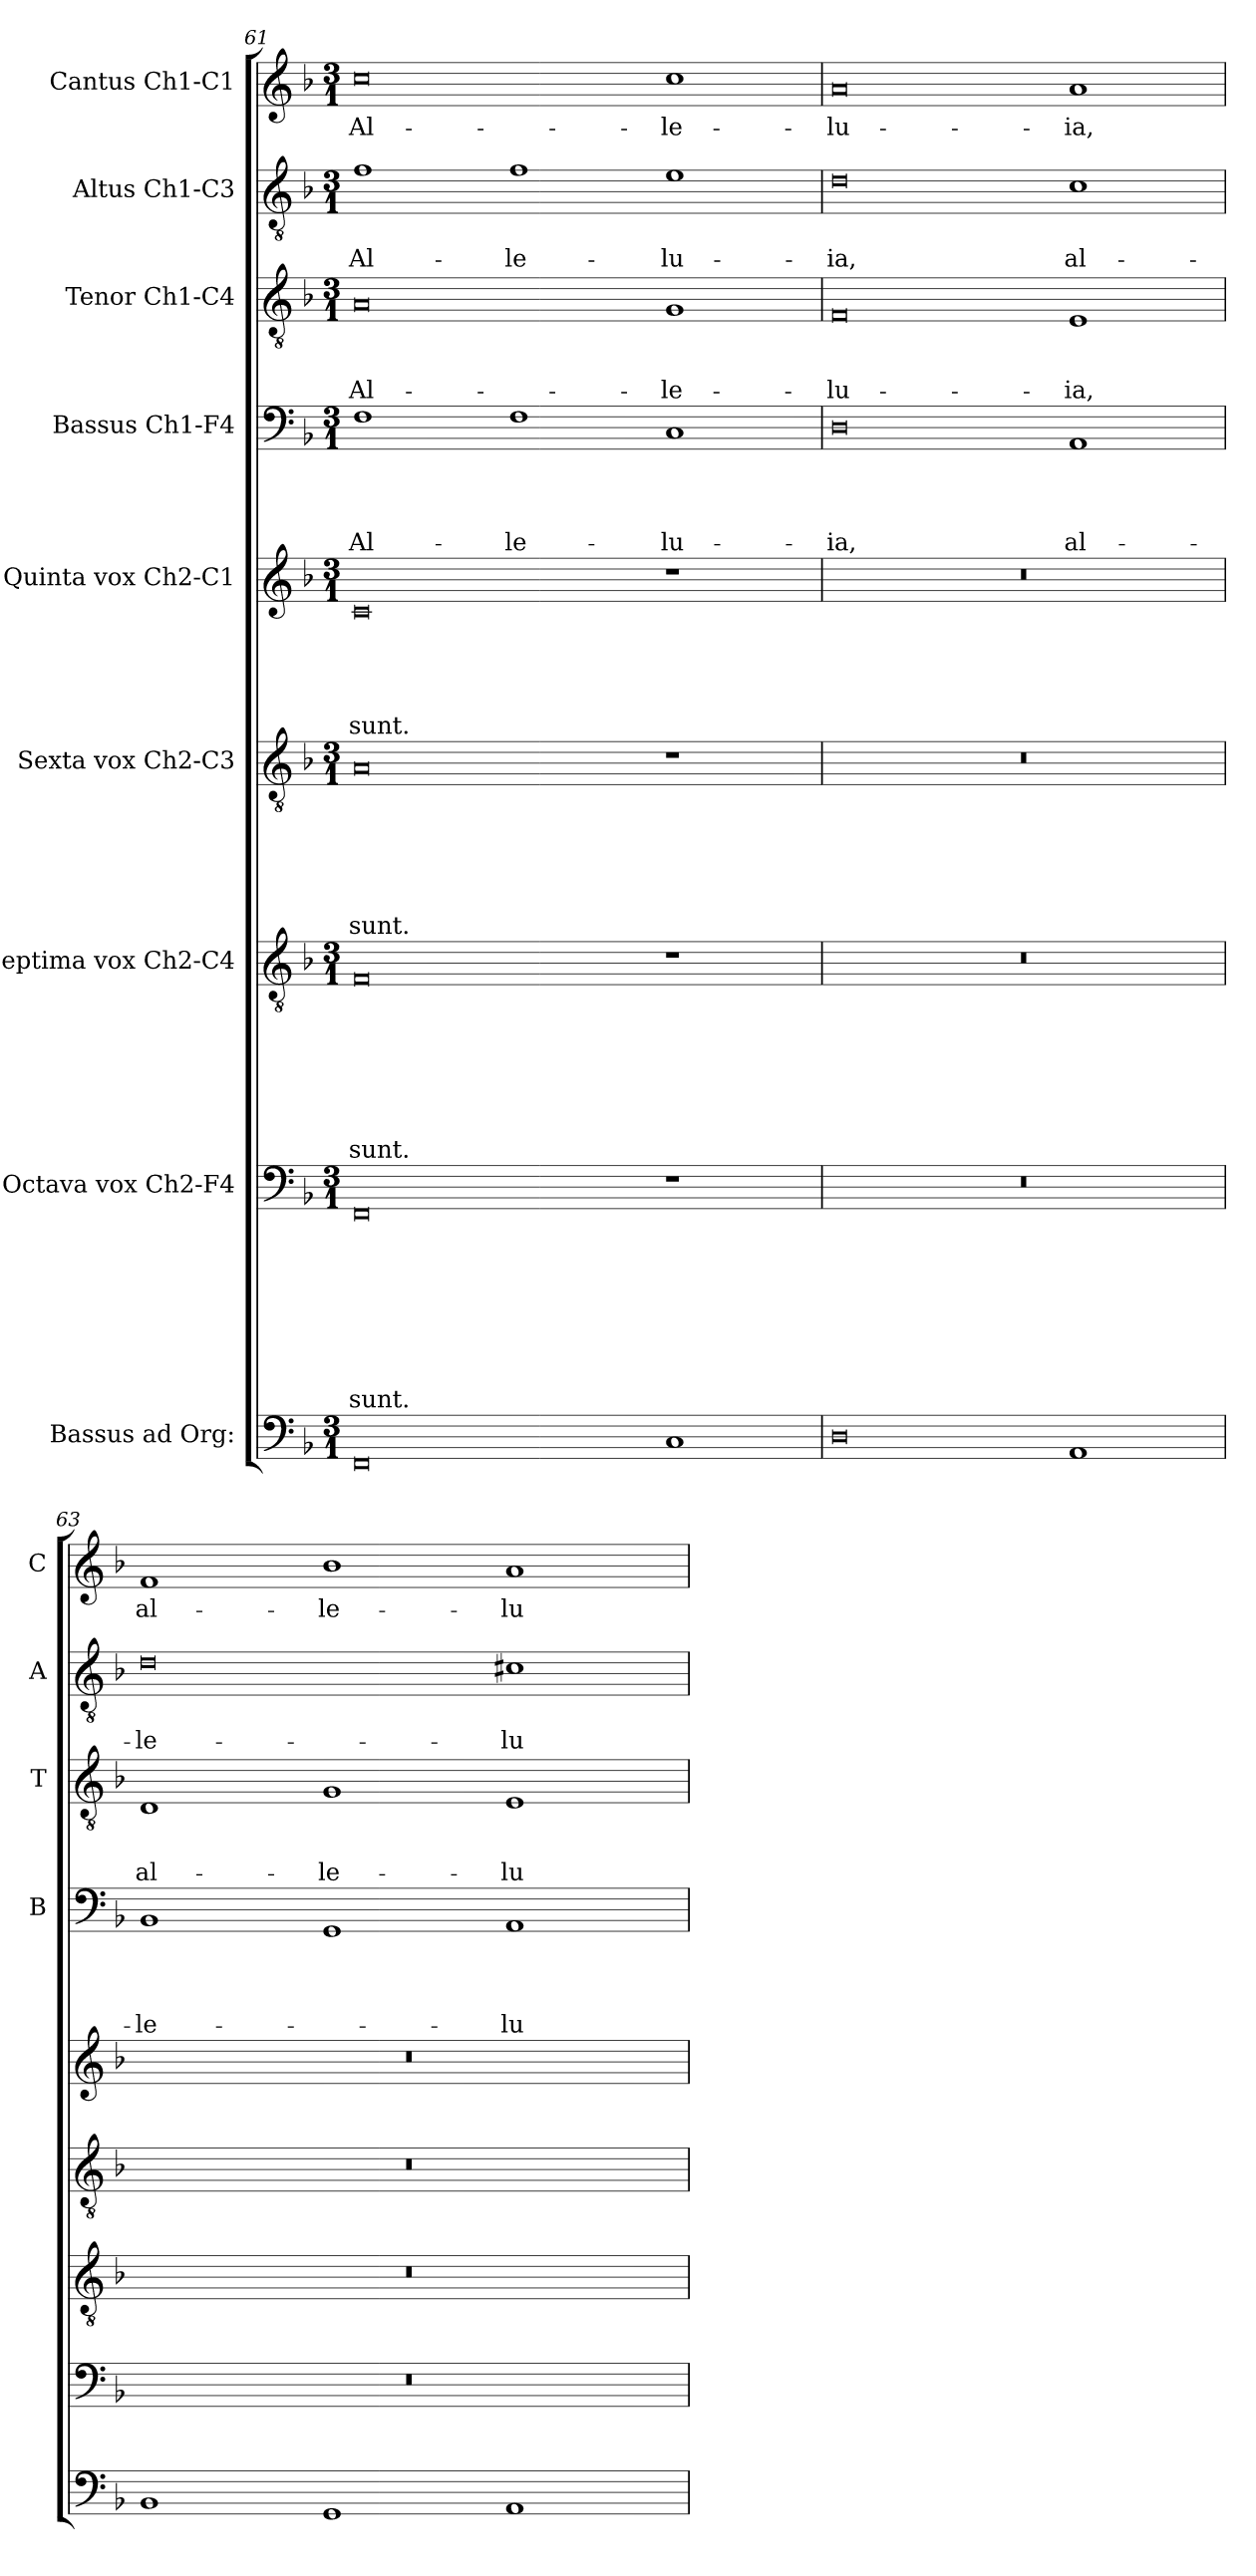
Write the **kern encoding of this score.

**kern	**kern	**text	**text	**text	**text	**text	**text	**text	**text	**kern	**text	**text	**text	**text	**text	**text	**text	**kern	**text	**text	**text	**text	**text	**text	**kern	**text	**text	**text	**text	**text	**kern	**text	**text	**text	**text	**kern	**text	**text	**text	**kern	**text	**text	**kern	**text
*part9	*part8	*part8	*part8	*part8	*part8	*part8	*part8	*part8	*part8	*part7	*part7	*part7	*part7	*part7	*part7	*part7	*part7	*part6	*part6	*part6	*part6	*part6	*part6	*part6	*part5	*part5	*part5	*part5	*part5	*part5	*part4	*part4	*part4	*part4	*part4	*part3	*part3	*part3	*part3	*part2	*part2	*part2	*part1	*part1
*staff9	*staff8	*staff8	*staff8	*staff8	*staff8	*staff8	*staff8	*staff8	*staff8	*staff7	*staff7	*staff7	*staff7	*staff7	*staff7	*staff7	*staff7	*staff6	*staff6	*staff6	*staff6	*staff6	*staff6	*staff6	*staff5	*staff5	*staff5	*staff5	*staff5	*staff5	*staff4	*staff4	*staff4	*staff4	*staff4	*staff3	*staff3	*staff3	*staff3	*staff2	*staff2	*staff2	*staff1	*staff1
*I"Bassus ad Org:	*I"Octava vox Ch2-F4	*	*	*	*	*	*	*	*	*I"Septima vox Ch2-C4	*	*	*	*	*	*	*	*I"Sexta vox Ch2-C3	*	*	*	*	*	*	*I"Quinta vox Ch2-C1	*	*	*	*	*	*I"Bassus Ch1-F4	*	*	*	*	*I"Tenor Ch1-C4	*	*	*	*I"Altus Ch1-C3	*	*	*I"Cantus Ch1-C1	*
*	*	*	*	*	*	*	*	*	*	*	*	*	*	*	*	*	*	*	*	*	*	*	*	*	*	*	*	*	*	*	*I'B	*	*	*	*	*I'T	*	*	*	*I'A	*	*	*I'C	*
!!LO:LB:g=z
*clefF4	*clefF4	*	*	*	*	*	*	*	*	*clefGv2	*	*	*	*	*	*	*	*clefGv2	*	*	*	*	*	*	*clefG2	*	*	*	*	*	*clefF4	*	*	*	*	*clefGv2	*	*	*	*clefGv2	*	*	*clefG2	*
*k[b-]	*k[b-]	*	*	*	*	*	*	*	*	*k[b-]	*	*	*	*	*	*	*	*k[b-]	*	*	*	*	*	*	*k[b-]	*	*	*	*	*	*k[b-]	*	*	*	*	*k[b-]	*	*	*	*k[b-]	*	*	*k[b-]	*
*F:	*F:	*	*	*	*	*	*	*	*	*F:	*	*	*	*	*	*	*	*F:	*	*	*	*	*	*	*F:	*	*	*	*	*	*F:	*	*	*	*	*F:	*	*	*	*F:	*	*	*F:	*
*M3/1	*M3/1	*	*	*	*	*	*	*	*	*M3/1	*	*	*	*	*	*	*	*M3/1	*	*	*	*	*	*	*M3/1	*	*	*	*	*	*M3/1	*	*	*	*	*M3/1	*	*	*	*M3/1	*	*	*M3/1	*
=61	=61	=61	=61	=61	=61	=61	=61	=61	=61	=61	=61	=61	=61	=61	=61	=61	=61	=61	=61	=61	=61	=61	=61	=61	=61	=61	=61	=61	=61	=61	=61	=61	=61	=61	=61	=61	=61	=61	=61	=61	=61	=61	=61	=61
!	!	!	!	!	!	!	!	!	!LO:LY:b	!	!	!	!	!	!	!	!LO:LY:b	!	!	!	!	!	!	!LO:LY:b	!	!	!	!	!	!LO:LY:b	!	!	!	!	!LO:LY:b	!	!	!	!LO:LY:b	!	!	!LO:LY:b	!	!LO:LY:b
0FF	0FF	.	.	.	.	.	.	.	sunt.	0F	.	.	.	.	.	.	sunt.	0A	.	.	.	.	.	sunt.	0c	.	.	.	.	sunt.	1F	.	.	.	Al-	0A	.	.	Al-	1f	.	Al-	0cc	Al-
!	!	!	!	!	!	!	!	!	!	!	!	!	!	!	!	!	!	!	!	!	!	!	!	!	!	!	!	!	!	!	!	!	!	!	!LO:LY:b	!	!	!	!	!	!	!LO:LY:b	!	!
.	.	.	.	.	.	.	.	.	.	.	.	.	.	.	.	.	.	.	.	.	.	.	.	.	.	.	.	.	.	.	1F	.	.	.	-le-	.	.	.	.	1f	.	-le-	.	.
!	!	!	!	!	!	!	!	!	!	!	!	!	!	!	!	!	!	!	!	!	!	!	!	!	!	!	!	!	!	!	!	!	!	!	!LO:LY:b	!	!	!	!LO:LY:b	!	!	!LO:LY:b	!	!LO:LY:b
1C	1r	.	.	.	.	.	.	.	.	1r	.	.	.	.	.	.	.	1r	.	.	.	.	.	.	1r	.	.	.	.	.	1C	.	.	.	-lu-	1G	.	.	-le-	1e	.	-lu-	1cc	-le-
=62	=62	=62	=62	=62	=62	=62	=62	=62	=62	=62	=62	=62	=62	=62	=62	=62	=62	=62	=62	=62	=62	=62	=62	=62	=62	=62	=62	=62	=62	=62	=62	=62	=62	=62	=62	=62	=62	=62	=62	=62	=62	=62	=62	=62
!	!	!	!	!	!	!	!	!	!	!	!	!	!	!	!	!	!	!	!	!	!	!	!	!	!	!	!	!	!	!	!	!	!	!	!LO:LY:b	!	!	!	!LO:LY:b	!	!	!LO:LY:b	!	!LO:LY:b
0D	0.r	.	.	.	.	.	.	.	.	0.r	.	.	.	.	.	.	.	0.r	.	.	.	.	.	.	0.r	.	.	.	.	.	0D	.	.	.	-ia,	0F	.	.	-lu-	0d	.	-ia,	0a	-lu-
!	!	!	!	!	!	!	!	!	!	!	!	!	!	!	!	!	!	!	!	!	!	!	!	!	!	!	!	!	!	!	!	!	!	!	!LO:LY:b	!	!	!	!LO:LY:b	!	!	!LO:LY:b	!	!LO:LY:b
1AA	.	.	.	.	.	.	.	.	.	.	.	.	.	.	.	.	.	.	.	.	.	.	.	.	.	.	.	.	.	.	1AA	.	.	.	al-	1E	.	.	-ia,	1c	.	al-	1a	-ia,
=63	=63	=63	=63	=63	=63	=63	=63	=63	=63	=63	=63	=63	=63	=63	=63	=63	=63	=63	=63	=63	=63	=63	=63	=63	=63	=63	=63	=63	=63	=63	=63	=63	=63	=63	=63	=63	=63	=63	=63	=63	=63	=63	=63	=63
!	!	!	!	!	!	!	!	!	!	!	!	!	!	!	!	!	!	!	!	!	!	!	!	!	!	!	!	!	!	!	!	!	!	!	!LO:LY:b	!	!	!	!LO:LY:b	!	!	!LO:LY:b	!	!LO:LY:b
1BB-	0.r	.	.	.	.	.	.	.	.	0.r	.	.	.	.	.	.	.	0.r	.	.	.	.	.	.	0.r	.	.	.	.	.	1BB-	.	.	.	-le-	1D	.	.	al-	0d	.	-le-	1f	al-
!	!	!	!	!	!	!	!	!	!	!	!	!	!	!	!	!	!	!	!	!	!	!	!	!	!	!	!	!	!	!	!	!	!	!	!	!	!	!	!LO:LY:b	!	!	!	!	!LO:LY:b
1GG	.	.	.	.	.	.	.	.	.	.	.	.	.	.	.	.	.	.	.	.	.	.	.	.	.	.	.	.	.	.	1GG	.	.	.	.	1G	.	.	-le-	.	.	.	1b-	-le-
!	!	!	!	!	!	!	!	!	!	!	!	!	!	!	!	!	!	!	!	!	!	!	!	!	!	!	!	!	!	!	!	!	!	!	!LO:LY:b	!	!	!	!LO:LY:b	!	!	!LO:LY:b	!	!LO:LY:b
1AA	.	.	.	.	.	.	.	.	.	.	.	.	.	.	.	.	.	.	.	.	.	.	.	.	.	.	.	.	.	.	1AA	.	.	.	-lu-	1E	.	.	-lu-	1c#X	.	-lu-	1a	-lu-
=	=	=	=	=	=	=	=	=	=	=	=	=	=	=	=	=	=	=	=	=	=	=	=	=	=	=	=	=	=	=	=	=	=	=	=	=	=	=	=	=	=	=	=	=
*-	*-	*-	*-	*-	*-	*-	*-	*-	*-	*-	*-	*-	*-	*-	*-	*-	*-	*-	*-	*-	*-	*-	*-	*-	*-	*-	*-	*-	*-	*-	*-	*-	*-	*-	*-	*-	*-	*-	*-	*-	*-	*-	*-	*-
